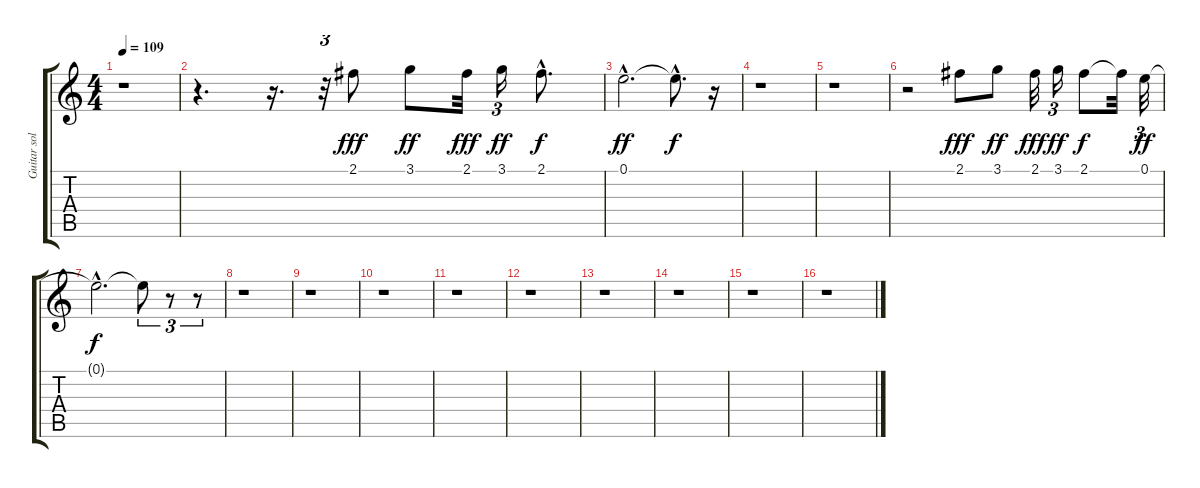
\track ("Guitar solo" "Guitar sol") {instrument distortionguitar}
\staff {score tabs}
\tuning (E4 B3 G3 D3 A2 E2) {hide}
\ts (4 4)
\tempo 109
\clef g2
\ks c
r.1{dy f} |
r.4{d} r.16{d} r.32{tu (3 2)} 2.1.8{dy fff} 3.1.8{dy ff} 2.1.32{dy fff} 3.1.16{tu (3 2) dy ff} 2.1{hac}.8{d dy f} |
0.1{hac}.2{d dy ff} 0.1{hac t}.8{d dy f} r.16 |
r.1 |
r.1 |
r.2 2.1.8{dy fff} 3.1.8{dy ff} 2.1.32{dy fff} 3.1.16{tu (3 2) dy ff} 2.1.8{dy f} 2.1{t}.32 0.1.32{tu (3 2) dy ff} |
0.1{hac t}.2{d dy f} 0.1{t}.8{tu (3 2)} r.8{tu (3 2)} r.8{tu (3 2)} |
r.1 |
r.1 |
r.1 |
r.1 |
r.1 |
r.1 |
r.1 |
r.1 |
r.1
